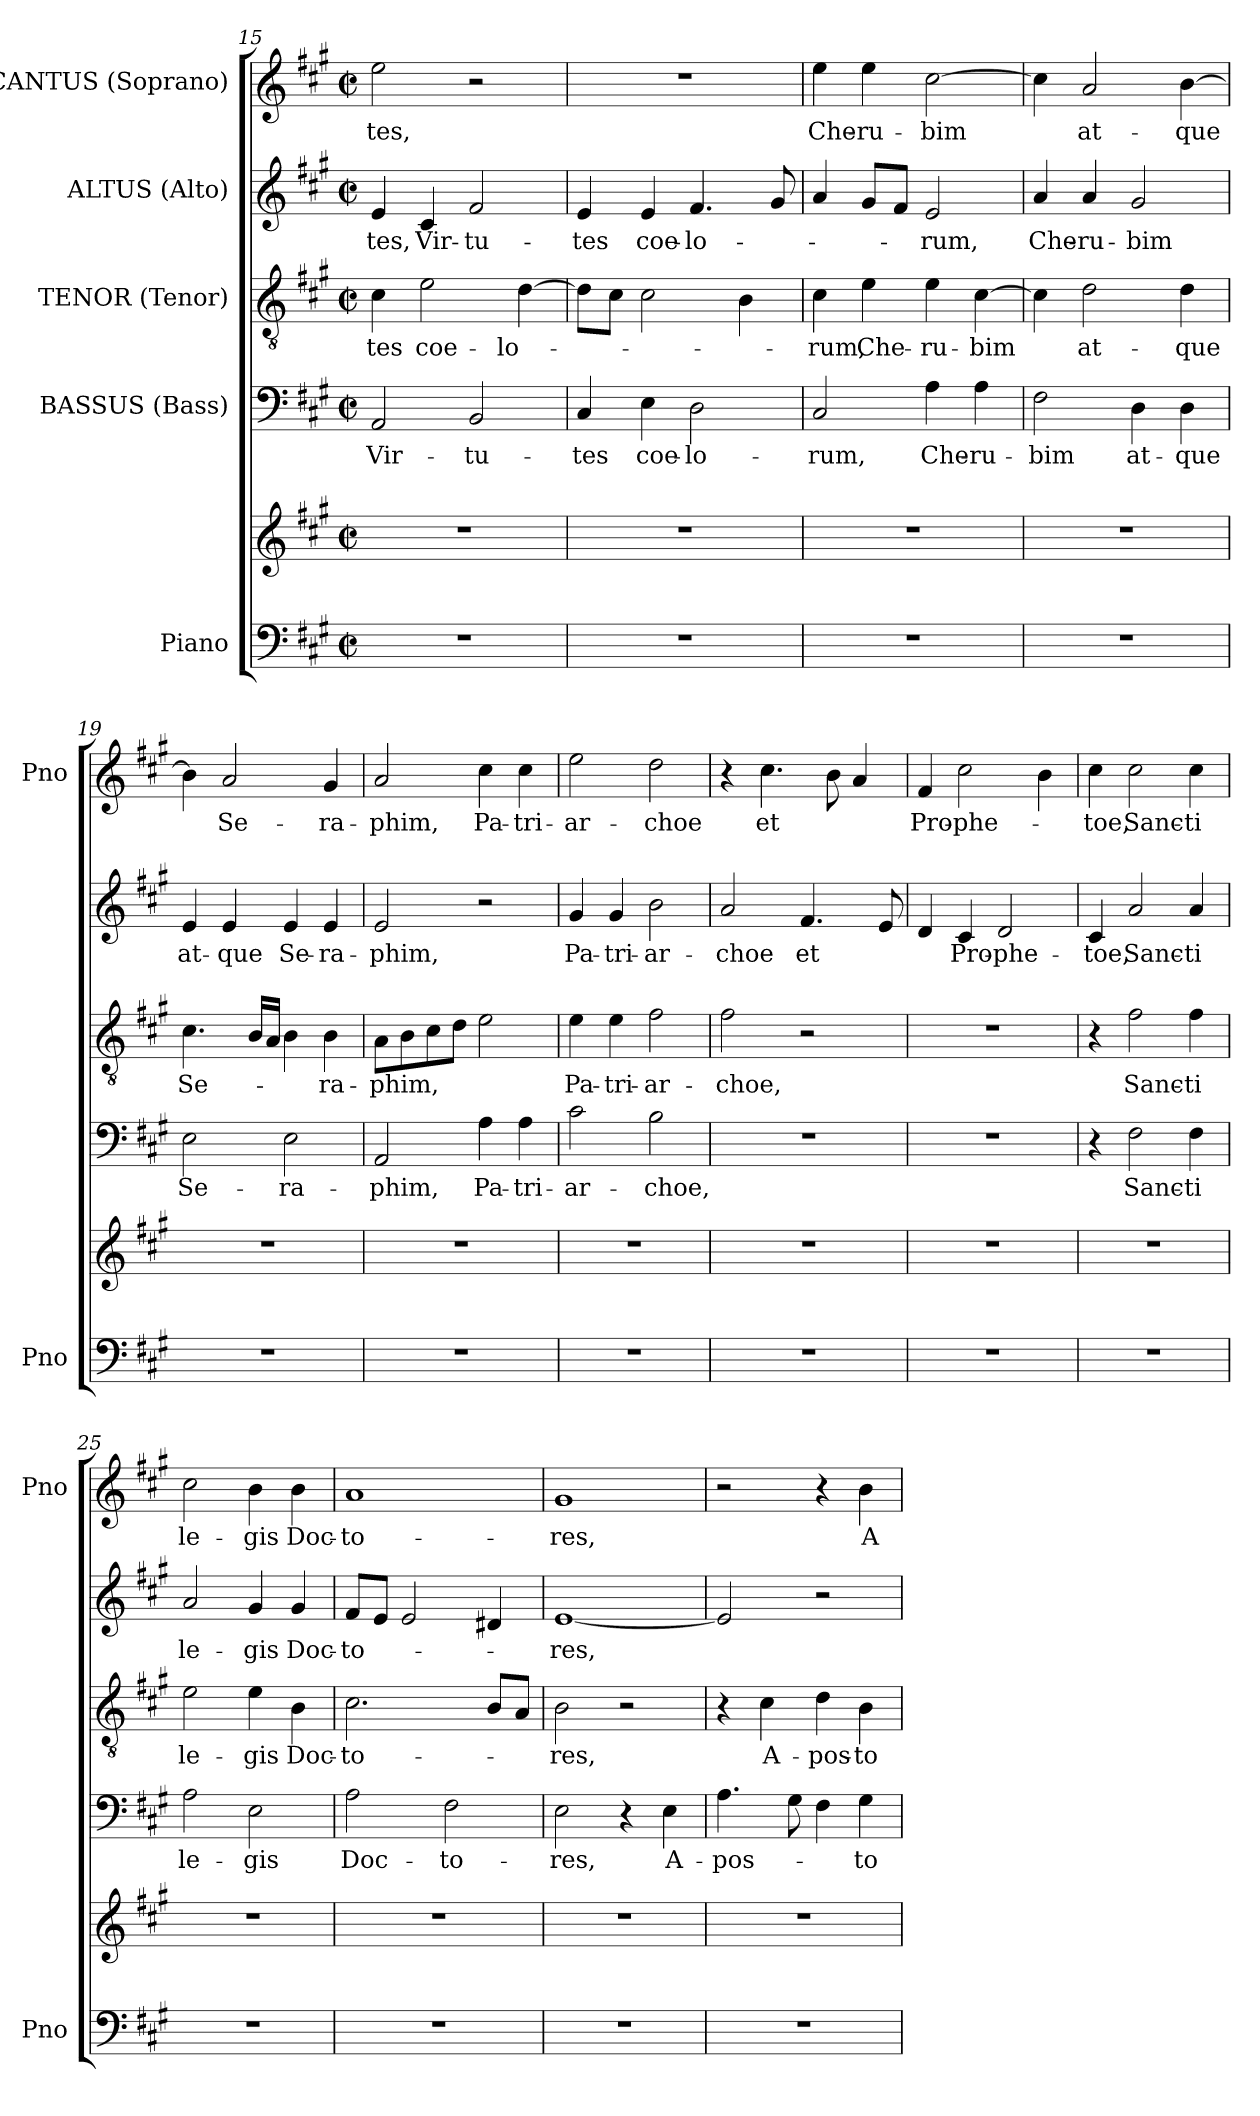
**kern	**kern	**kern	**text	**text	**kern	**text	**kern	**text	**text	**kern	**text	**text
*part5	*part5	*part4	*part4	*part4	*part3	*part3	*part2	*part2	*part2	*part1	*part1	*part1
*staff6	*staff5	*staff4	*staff4	*staff4	*staff3	*staff3	*staff2	*staff2	*staff2	*staff1	*staff1	*staff1
*I"Piano	*	*I"BASSUS (Bass)	*	*	*I"TENOR (Tenor)	*	*I"ALTUS (Alto)	*	*	*I"CANTUS (Soprano)	*	*
*I'Pno	*	*	*	*	*	*	*	*	*	*I'Pno	*	*
*clefF4	*clefG2	*clefF4	*	*	*clefGv2	*	*clefG2	*	*	*clefG2	*	*
*k[f#c#g#]	*k[f#c#g#]	*k[f#c#g#]	*	*	*k[f#c#g#]	*	*k[f#c#g#]	*	*	*k[f#c#g#]	*	*
*A:	*A:	*A:	*	*	*A:	*	*A:	*	*	*A:	*	*
*M2/2	*M2/2	*M2/2	*	*	*M2/2	*	*M2/2	*	*	*M2/2	*	*
*met(c|)	*met(c|)	*met(c|)	*	*	*met(c|)	*	*met(c|)	*	*	*met(c|)	*	*
=15	=15	=15	=15	=15	=15	=15	=15	=15	=15	=15	=15	=15
1r	1r	2AA/	Vir-	.	4c#\	-tes	4e/	-tes,	.	2ee\	-tes,	.
.	.	.	.	.	2e\	coe-	4c#/	Vir-	.	.	.	.
.	.	2BB/	-tu-	.	.	.	2f#/	-tu-	.	2r	.	.
.	.	.	.	.	[4d\	-lo-	.	.	.	.	.	.
=16	=16	=16	=16	=16	=16	=16	=16	=16	=16	=16	=16	=16
1r	1r	4C#/	-tes	.	8d\L]	.	4e/	-tes	.	1r	.	.
.	.	.	.	.	8c#\J	.	.	.	.	.	.	.
.	.	4E\	coe-	.	2c#\	.	4e/	coe-	.	.	.	.
.	.	2D\	-lo-	.	.	.	4.f#/	-lo-	.	.	.	.
.	.	.	.	.	4B\	.	.	.	.	.	.	.
.	.	.	.	.	.	.	8g#/	.	.	.	.	.
=17	=17	=17	=17	=17	=17	=17	=17	=17	=17	=17	=17	=17
1r	1r	2C#/	-rum,	.	4c#\	-rum,	4a/	.	.	4ee\	Che-	.
.	.	.	.	.	4e\	Che-	8g#/L	.	.	4ee\	-ru-	.
.	.	.	.	.	.	.	8f#/J	.	.	.	.	.
.	.	4A\	Che-	.	4e\	-ru-	2e/	-rum,	.	[2cc#\	-bim	.
.	.	4A\	-ru-	.	[4c#\	-bim	.	.	.	.	.	.
!!LO:PB:g=z
=18	=18	=18	=18	=18	=18	=18	=18	=18	=18	=18	=18	=18
1r	1r	2F#\	-bim	­	4c#\]	.	4a/	Che-	.	4cc#\]	.	.
.	.	.	.	.	2d\	at-	4a/	-ru-	.	2a/	at-	.
.	.	4D\	at-	.	.	.	2g#/	-bim	.	.	.	.
.	.	4D\	-que	.	4d\	-que	.	.	.	[4b\	-que	.
=19	=19	=19	=19	=19	=19	=19	=19	=19	=19	=19	=19	=19
1r	1r	2E\	Se-	.	4.c#\	Se-	4e/	at-	.	4b\]	.	.
.	.	.	.	.	.	.	4e/	-que	.	2a/	Se-	.
.	.	.	.	.	16B/LL	.	.	.	.	.	.	.
.	.	.	.	.	16A/JJ	.	.	.	.	.	.	.
.	.	2E\	-ra-	.	4B\	.	4e/	Se-	.	.	.	.
.	.	.	.	.	4B\	-ra-	4e/	-ra-	.	4g#/	-ra-	.
=20	=20	=20	=20	=20	=20	=20	=20	=20	=20	=20	=20	=20
1r	1r	2AA/	-phim,	.	8A\L	-phim,	2e/	-phim,	.	2a/	-phim,	.
.	.	.	.	.	8B\	.	.	.	.	.	.	.
.	.	.	.	.	8c#\	.	.	.	.	.	.	.
.	.	.	.	.	8d\J	.	.	.	.	.	.	.
.	.	4A\	Pa-	.	2e\	.	2r	.	.	4cc#\	Pa-	.
.	.	4A\	-tri-	.	.	.	.	.	.	4cc#\	-tri-	.
=21	=21	=21	=21	=21	=21	=21	=21	=21	=21	=21	=21	=21
1r	1r	2c#\	-ar-	.	4e\	Pa-	4g#/	Pa-	.	2ee\	-ar-	.
.	.	.	.	.	4e\	-tri-	4g#/	-tri-	.	.	.	.
.	.	2B\	-choe,	.	2f#\	-ar-	2b\	-ar-	.	2dd\	-choe	.
=22	=22	=22	=22	=22	=22	=22	=22	=22	=22	=22	=22	=22
1r	1r	1r	.	.	2f#\	-choe,	2a/	-choe	.	4r	.	.
.	.	.	.	.	.	.	.	.	.	4.cc#\	et	.
.	.	.	.	.	2r	.	4.f#/	et	.	.	.	.
.	.	.	.	.	.	.	.	.	.	8b\	.	.
.	.	.	.	.	.	.	.	.	.	4a/	.	.
.	.	.	.	.	.	.	8e/	.	.	.	.	.
=23	=23	=23	=23	=23	=23	=23	=23	=23	=23	=23	=23	=23
1r	1r	1r	.	.	1r	.	4d/	.	.	4f#/	Pro-	.
.	.	.	.	.	.	.	4c#/	Pro-	.	2cc#\	-phe-	.
.	.	.	.	.	.	.	2d/	-phe-	.	.	.	.
.	.	.	.	.	.	.	.	.	.	4b\	.	.
!!LO:LB:g=z
=24	=24	=24	=24	=24	=24	=24	=24	=24	=24	=24	=24	=24
1r	1r	4r	.	.	4r	.	4c#/	-toe,	­	4cc#\	-toe,	­
.	.	2F#\	Sanc-	.	2f#\	Sanc-	2a/	Sanc-	.	2cc#\	Sanc-	.
.	.	4F#\	-ti	.	4f#\	-ti	4a/	-ti	.	4cc#\	-ti	.
=25	=25	=25	=25	=25	=25	=25	=25	=25	=25	=25	=25	=25
1r	1r	2A\	le-	.	2e\	le-	2a/	le-	.	2cc#\	le-	.
.	.	2E\	-gis	.	4e\	-gis	4g#/	-gis	.	4b\	-gis	.
.	.	.	.	.	4B\	Doc-	4g#/	Doc-	.	4b\	Doc-	.
=26	=26	=26	=26	=26	=26	=26	=26	=26	=26	=26	=26	=26
1r	1r	2A\	Doc-	.	2.c#\	-to-	8f#/L	-to-	.	1a	-to-	.
.	.	.	.	.	.	.	8e/J	.	.	.	.	.
.	.	.	.	.	.	.	2e/	.	.	.	.	.
.	.	2F#\	-to-	.	.	.	.	.	.	.	.	.
.	.	.	.	.	8B/L	.	4d#X/	.	.	.	.	.
.	.	.	.	.	8A/J	.	.	.	.	.	.	.
=27	=27	=27	=27	=27	=27	=27	=27	=27	=27	=27	=27	=27
1r	1r	2E\	-res,	.	2B\	-res,	[1e	-res,	.	1g#	-res,	.
.	.	4r	.	.	2r	.	.	.	.	.	.	.
.	.	4E\	A-	.	.	.	.	.	.	.	.	.
=28	=28	=28	=28	=28	=28	=28	=28	=28	=28	=28	=28	=28
1r	1r	4.A\	-pos-	.	4r	.	2e/]	.	.	2r	.	.
.	.	.	.	.	4c#\	A-	.	.	.	.	.	.
.	.	8G#\	.	.	.	.	.	.	.	.	.	.
.	.	4F#\	.	.	4d\	-pos-	2r	.	.	4r	.	.
.	.	4G#\	-to-	.	4B\	-to-	.	.	.	4b\	A-	.
=	=	=	=	=	=	=	=	=	=	=	=	=
*-	*-	*-	*-	*-	*-	*-	*-	*-	*-	*-	*-	*-
